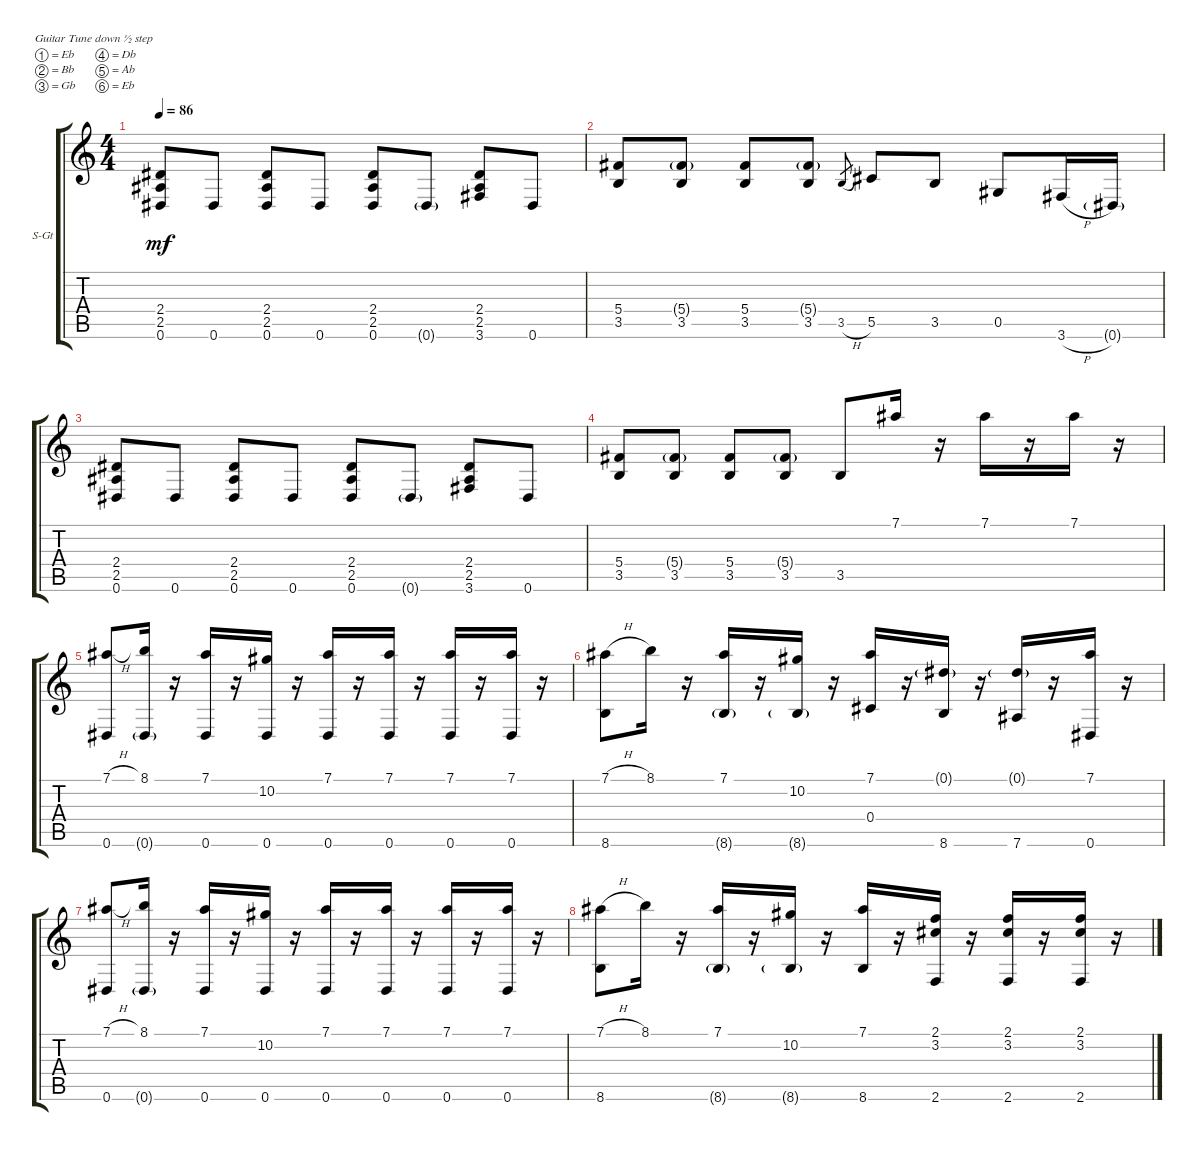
\defaultSystemsLayout 4
\bracketExtendMode groupsimilarinstruments
\firstSystemTrackNameOrientation horizontal
\otherSystemsTrackNameOrientation horizontal
\track ("Steel Guitar" "S-Gt") {instrument acousticguitarsteel}
\staff {score tabs}
\tuning (Eb4 Bb3 Gb3 Db3 Ab2 Eb2)
\ts (4 4)
\tempo 86
\clef g2
\ks c
(0.6 2.5 2.4).8{dy mf} 0.6.8 (2.5 2.4 0.6).8 0.6.8 (0.6 2.5 2.4).8 0.6{g}.8 (2.5 2.4 3.6).8 0.6.8 |
(3.5 5.4).8 (3.5 5.4{g}).8 (3.5 5.4).8 (3.5 5.4{g}).8 3.5{h}.8{gr} 5.5.8 3.5.8 0.5.8 3.6{h}.16 0.6{g}.16 |
(0.6 2.5 2.4).8 0.6.8 (2.5 2.4 0.6).8 0.6.8 (0.6 2.5 2.4).8 0.6{g}.8 (2.5 2.4 3.6).8 0.6.8 |
(3.5 5.4).8 (3.5 5.4{g}).8 (3.5 5.4).8 (3.5 5.4{g}).8 3.5.8 7.1.16 r.16 7.1.16 r.16 7.1.16 r.16 |
(0.6 7.1{h}).8 (8.1 0.6{g}).16 r.16 (7.1 0.6).16 r.16 (10.2 0.6).16 r.16 (7.1 0.6).16 r.16 (7.1 0.6).16 r.16 (7.1 0.6).16 r.16 (7.1 0.6).16 r.16 |
(8.6 7.1{h}).8 8.1.16 r.16 (7.1 8.6{g}).16 r.16 (10.2 8.6{g}).16 r.16 (7.1 0.4).16 r.16 (8.6 0.1{g}).16 r.16 (7.6 0.1{g}).16 r.16 (7.1 0.6).16 r.16 |
(0.6 7.1{h}).8 (8.1 0.6{g}).16 r.16 (7.1 0.6).16 r.16 (10.2 0.6).16 r.16 (7.1 0.6).16 r.16 (7.1 0.6).16 r.16 (7.1 0.6).16 r.16 (7.1 0.6).16 r.16 |
(8.6 7.1{h}).8 8.1.16 r.16 (7.1 8.6{g}).16 r.16 (10.2 8.6{g}).16 r.16 (7.1 8.6).16 r.16 (2.6 2.1 3.2).16 r.16 (2.6 2.1 3.2).16 r.16 (2.1 2.6 3.2).16 r.16
